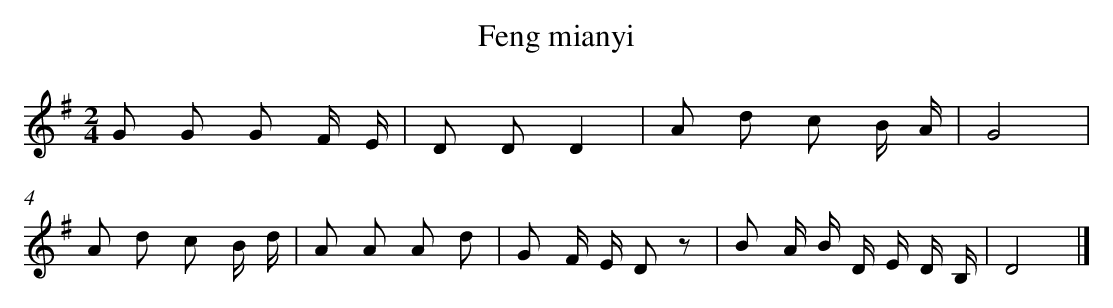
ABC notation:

X:1
T: Feng mianyi
L: 1/8
M: 2/4
K: G
G G G F/ E/ [I:setbarnb 1]|
D DD2 |
A d c B/ A/ |
G4 |
A d c B/ d/ |
A A A d |
G F/ E/ D z |
B A/ B/ D/ E/ D/ B,/ |
D4 |]
